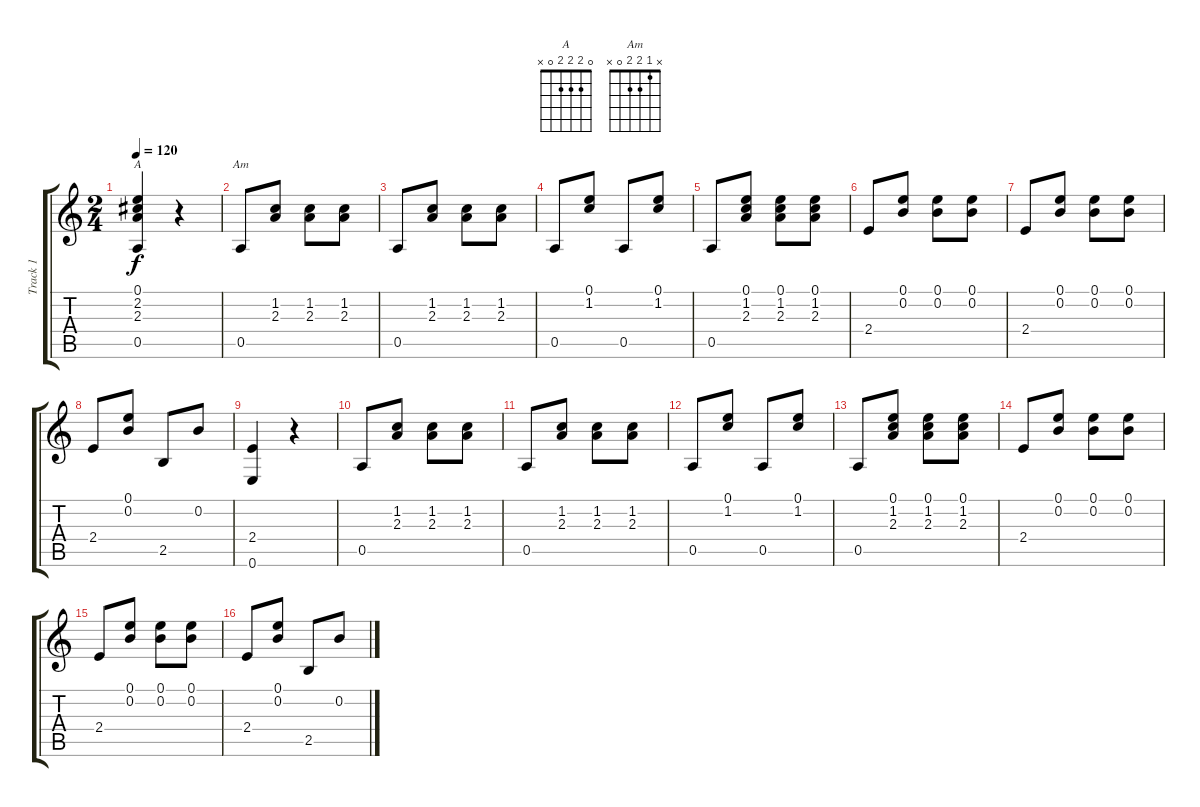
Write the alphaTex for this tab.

\track ("Track 1" "Track 1") {instrument acousticguitarnylon}
\staff {score tabs}
\tuning (E4 B3 G3 D3 A2 E2) {hide}
\chord ("A" 0 2 2 2 0 x)
\chord ("Am" x 1 2 2 0 x)
\ts (2 4)
\tempo 120
\clef g2
\ks c
(0.1 2.2 2.3 0.5).4{ch "A" dy f} r.4 |
0.5.8{ch "Am"} (1.2 2.3).8 (1.2 2.3).8 (1.2 2.3).8 |
0.5.8 (1.2 2.3).8 (1.2 2.3).8 (1.2 2.3).8 |
0.5.8 (0.1 1.2).8 0.5.8 (0.1 1.2).8 |
0.5.8 (0.1 1.2 2.3).8 (0.1 1.2 2.3).8 (0.1 1.2 2.3).8 |
2.4.8 (0.1 0.2).8 (0.1 0.2).8 (0.1 0.2).8 |
2.4.8 (0.1 0.2).8 (0.1 0.2).8 (0.1 0.2).8 |
2.4.8 (0.1 0.2).8 2.5.8 0.2.8 |
(2.4 0.6).4 r.4 |
0.5.8 (1.2 2.3).8 (1.2 2.3).8 (1.2 2.3).8 |
0.5.8 (1.2 2.3).8 (1.2 2.3).8 (1.2 2.3).8 |
0.5.8 (0.1 1.2).8 0.5.8 (0.1 1.2).8 |
0.5.8 (0.1 1.2 2.3).8 (0.1 1.2 2.3).8 (0.1 1.2 2.3).8 |
2.4.8 (0.1 0.2).8 (0.1 0.2).8 (0.1 0.2).8 |
2.4.8 (0.1 0.2).8 (0.1 0.2).8 (0.1 0.2).8 |
2.4.8 (0.1 0.2).8 2.5.8 0.2.8
